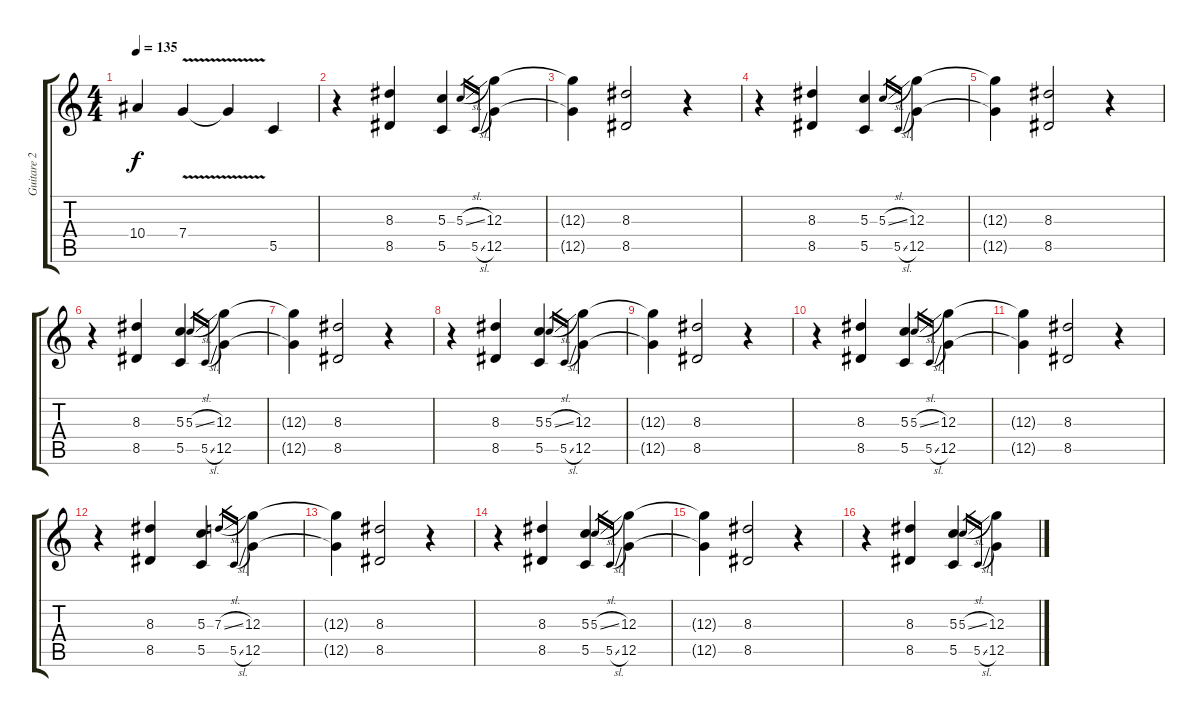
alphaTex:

\track ("Guitare 2" "Guitare 2") {instrument distortionguitar}
\staff {score tabs}
\tuning (E4 C4 G3 C3 G2 C2) {hide}
\ts (4 4)
\tempo 135
\clef g2
\ks c
10.4{t}.4{dy f} 7.4{v}.4 7.4{t}.4 5.5.4 |
r.4 (8.3 8.5).4 (5.3 5.5).4 5.3{sl}.16{gr} 5.5{sl}.16{gr} (12.3 12.5).4 |
(12.3{t} 12.5{t}).4 (8.3 8.5).2 r.4 |
r.4 (8.3 8.5).4 (5.3 5.5).4 5.3{sl}.16{gr} 5.5{sl}.16{gr} (12.3 12.5).4 |
(12.3{t} 12.5{t}).4 (8.3 8.5).2 r.4 |
r.4 (8.3 8.5).4 (5.3 5.5).4 5.3{sl}.16{gr} 5.5{sl}.16{gr} (12.3 12.5).4 |
(12.3{t} 12.5{t}).4 (8.3 8.5).2 r.4 |
r.4 (8.3 8.5).4 (5.3 5.5).4 5.3{sl}.16{gr} 5.5{sl}.16{gr} (12.3 12.5).4 |
(12.3{t} 12.5{t}).4 (8.3 8.5).2 r.4 |
r.4 (8.3 8.5).4 (5.3 5.5).4 5.3{sl}.16{gr} 5.5{sl}.16{gr} (12.3 12.5).4 |
(12.3{t} 12.5{t}).4 (8.3 8.5).2 r.4 |
r.4 (8.3 8.5).4 (5.3 5.5).4 7.3{sl}.16{gr} 5.5{sl}.16{gr} (12.3 12.5).4 |
(12.3{t} 12.5{t}).4 (8.3 8.5).2 r.4 |
r.4 (8.3 8.5).4 (5.3 5.5).4 5.3{sl}.16{gr} 5.5{sl}.16{gr} (12.3 12.5).4 |
(12.3{t} 12.5{t}).4 (8.3 8.5).2 r.4 |
r.4 (8.3 8.5).4 (5.3 5.5).4 5.3{sl}.16{gr} 5.5{sl}.16{gr} (12.3 12.5).4
